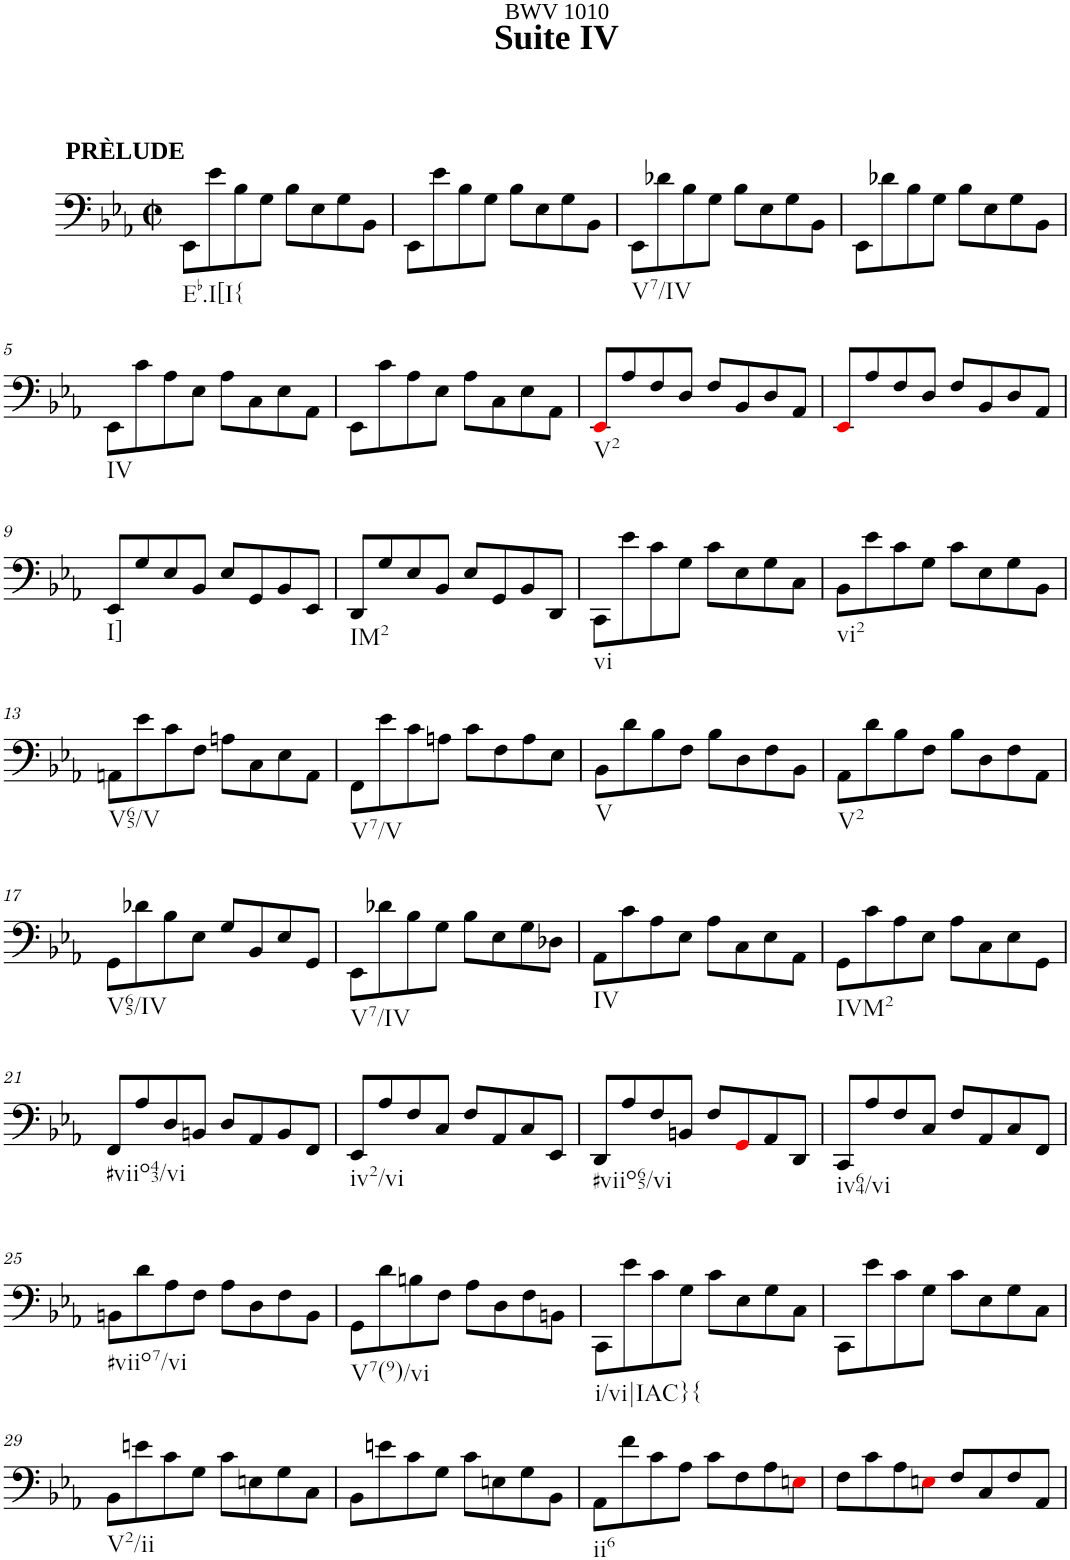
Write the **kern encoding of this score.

**kern
*part1
*staff1
*I"Piano
*I'Pno.
*clefF4
*k[b-e-a-]
*M2/2
*met(c|)
=1
!LO:TX:a:B:t=Suite IV
!LO:TX:a:t=BWV 1010
!LO:TX:a:B:t=PRÈLUDE
!LO:TX:b:t=Eb.I[I{
8EE-\L
8e-\
8B-\
8G\J
8B-\L
8E-\
8G\
8BB-\J
=2
8EE-\L
8e-\
8B-\
8G\J
8B-\L
8E-\
8G\
8BB-\J
=3
!LO:TX:b:t=V7/IV
8EE-\L
8d-X\
8B-\
8G\J
8B-\L
8E-\
8G\
8BB-\J
=4
8EE-\L
8d-X\
8B-\
8G\J
8B-\L
8E-\
8G\
8BB-\J
!!LO:LB:g=z
=5
!LO:TX:b:t=IV
8EE-\L
8c\
8A-\
8E-\J
8A-\L
8C\
8E-\
8AA-\J
=6
8EE-\L
8c\
8A-\
8E-\J
8A-\L
8C\
8E-\
8AA-\J
=7
!LO:TX:b:t=V2
8EE-i/L
8A-/
8F/
8D/J
8F/L
8BB-/
8D/
8AA-/J
=8
8EE-i/L
8A-/
8F/
8D/J
8F/L
8BB-/
8D/
8AA-/J
!!LO:LB:g=z
=9
!LO:TX:b:t=I]
8EE-/L
8G/
8E-/
8BB-/J
8E-/L
8GG/
8BB-/
8EE-/J
=10
!LO:TX:b:t=IM2
8DD/L
8G/
8E-/
8BB-/J
8E-/L
8GG/
8BB-/
8DD/J
=11
!LO:TX:b:t=vi
8CC\L
8e-\
8c\
8G\J
8c\L
8E-\
8G\
8C\J
=12
!LO:TX:b:t=vi2
8BB-\L
8e-\
8c\
8G\J
8c\L
8E-\
8G\
8BB-\J
!!LO:LB:g=z
=13
!LO:TX:b:t=V65/V
8AAn\L
8e-\
8c\
8F\J
8An\L
8C\
8E-\
8AA\J
=14
!LO:TX:b:t=V7/V
8FF\L
8e-\
8c\
8An\J
8c\L
8F\
8A\
8E-\J
=15
!LO:TX:b:t=V
8BB-\L
8d\
8B-\
8F\J
8B-\L
8D\
8F\
8BB-\J
=16
!LO:TX:b:t=V2
8AA-\L
8d\
8B-\
8F\J
8B-\L
8D\
8F\
8AA-\J
!!LO:LB:g=z
=17
!LO:TX:b:t=V65/IV
8GG\L
8d-X\
8B-\
8E-\J
8G/L
8BB-/
8E-/
8GG/J
=18
!LO:TX:b:t=V7/IV
8EE-\L
8d-X\
8B-\
8G\J
8B-\L
8E-\
8G\
8D-X\J
=19
!LO:TX:b:t=IV
8AA-\L
8c\
8A-\
8E-\J
8A-\L
8C\
8E-\
8AA-\J
=20
!LO:TX:b:t=IVM2
8GG\L
8c\
8A-\
8E-\J
8A-\L
8C\
8E-\
8GG\J
!!LO:LB:g=z
=21
!LO:TX:b:t=#viio43/vi
8FF/L
8A-/
8D/
8BBn/J
8D/L
8AA-/
8BB/
8FF/J
=22
!LO:TX:b:t=iv2/vi
8EE-/L
8A-/
8F/
8C/J
8F/L
8AA-/
8C/
8EE-/J
=23
!LO:TX:b:t=#viio65/vi
8DD/L
8A-/
8F/
8BBn/J
8F/L
8GGi/
8AA-/
8DD/J
=24
!LO:TX:b:t=iv64/vi
8CC/L
8A-/
8F/
8C/J
8F/L
8AA-/
8C/
8FF/J
!!LO:LB:g=z
=25
!LO:TX:b:t=#viio7/vi
8BBn\L
8d\
8A-\
8F\J
8A-\L
8D\
8F\
8BB\J
=26
!LO:TX:b:t=V7(9)/vi
8GG\L
8d\
8Bn\
8F\J
8A-\L
8D\
8F\
8BBn\J
=27
!LO:TX:b:t=i/vi|IAC}{
8CC\L
8e-\
8c\
8G\J
8c\L
8E-\
8G\
8C\J
=28
8CC\L
8e-\
8c\
8G\J
8c\L
8E-\
8G\
8C\J
!!LO:LB:g=z
=29
!LO:TX:b:t=V2/ii
8BB-\L
8en\
8c\
8G\J
8c\L
8En\
8G\
8C\J
=30
8BB-\L
8en\
8c\
8G\J
8c\L
8En\
8G\
8BB-\J
=31
!LO:TX:b:t=ii6
8AA-\L
8f\
8c\
8A-\J
8c\L
8F\
8A-\
8Eni\J
=32
8F\L
8c\
8A-\
8Eni\J
8F/L
8C/
8F/
8AA-/J
=
*-
